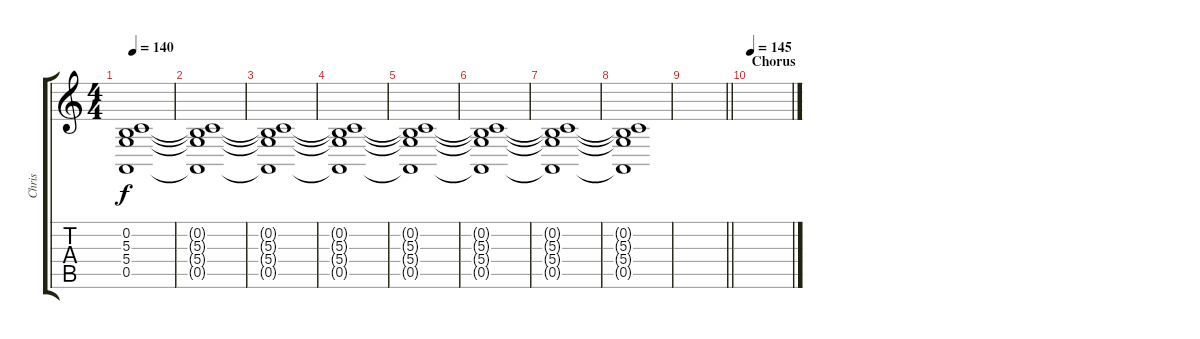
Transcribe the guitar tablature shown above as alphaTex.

\track ("Chris" "Chris") {instrument lead8bassandlead}
\staff {score tabs}
\tuning (E4 B3 G3 D3 A2 D2) {hide}
\ts (4 4)
\tempo 140
\clef g2
\ks c
(0.2{t} 5.3{t} 5.4{t} 0.5{t}).1{dy f} |
(0.2{t} 5.3{t} 5.4{t} 0.5{t}).1 |
(0.2{t} 5.3{t} 5.4{t} 0.5{t}).1 |
(0.2{t} 5.3{t} 5.4{t} 0.5{t}).1 |
(0.2{t} 5.3{t} 5.4{t} 0.5{t}).1 |
(0.2{t} 5.3{t} 5.4{t} 0.5{t}).1 |
(0.2{t} 5.3{t} 5.4{t} 0.5{t}).1 |
(0.2{t} 5.3{t} 5.4{t} 0.5{t}).1 |
\barLineRight lightlight
|
\section ("" "Chorus")
\tempo 145
